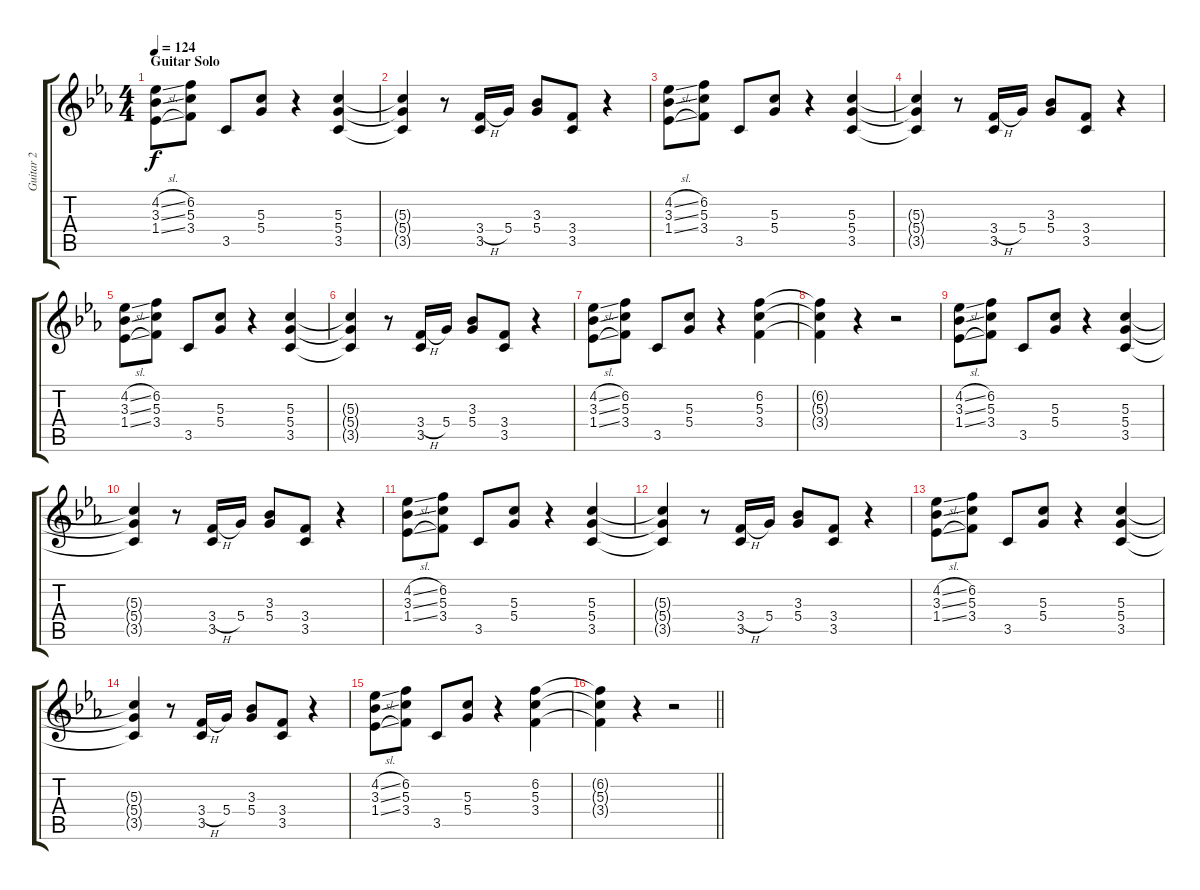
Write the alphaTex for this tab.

\track ("Guitar 2" "Guitar 2") {instrument distortionguitar}
\staff {score tabs}
\tuning (E4 B3 G3 D3 A2 E2) {hide}
\ts (4 4)
\section ("" "Guitar Solo")
\tempo 124
\clef g2
\ks eb
(4.2{sl} 3.3{sl} 1.4{sl}).8{dy f} (6.2 5.3 3.4).8 3.5.8 (5.3 5.4).8 r.4 (5.3 5.4 3.5).4 |
(5.3{t} 5.4{t} 3.5{t}).4 r.8 (3.4{h} 3.5).16 5.4.16 (3.3 5.4).8 (3.4 3.5).8 r.4 |
(4.2{sl} 3.3{sl} 1.4{sl}).8 (6.2 5.3 3.4).8 3.5.8 (5.3 5.4).8 r.4 (5.3 5.4 3.5).4 |
(5.3{t} 5.4{t} 3.5{t}).4 r.8 (3.4{h} 3.5).16 5.4.16 (3.3 5.4).8 (3.4 3.5).8 r.4 |
(4.2{sl} 3.3{sl} 1.4{sl}).8 (6.2 5.3 3.4).8 3.5.8 (5.3 5.4).8 r.4 (5.3 5.4 3.5).4 |
(5.3{t} 5.4{t} 3.5{t}).4 r.8 (3.4{h} 3.5).16 5.4.16 (3.3 5.4).8 (3.4 3.5).8 r.4 |
(4.2{sl} 3.3{sl} 1.4{sl}).8 (6.2 5.3 3.4).8 3.5.8 (5.3 5.4).8 r.4 (6.2 5.3 3.4).4 |
(6.2{t} 5.3{t} 3.4{t}).4 r.4 r.2 |
(4.2{sl} 3.3{sl} 1.4{sl}).8 (6.2 5.3 3.4).8 3.5.8 (5.3 5.4).8 r.4 (5.3 5.4 3.5).4 |
(5.3{t} 5.4{t} 3.5{t}).4 r.8 (3.4{h} 3.5).16 5.4.16 (3.3 5.4).8 (3.4 3.5).8 r.4 |
(4.2{sl} 3.3{sl} 1.4{sl}).8 (6.2 5.3 3.4).8 3.5.8 (5.3 5.4).8 r.4 (5.3 5.4 3.5).4 |
(5.3{t} 5.4{t} 3.5{t}).4 r.8 (3.4{h} 3.5).16 5.4.16 (3.3 5.4).8 (3.4 3.5).8 r.4 |
(4.2{sl} 3.3{sl} 1.4{sl}).8 (6.2 5.3 3.4).8 3.5.8 (5.3 5.4).8 r.4 (5.3 5.4 3.5).4 |
(5.3{t} 5.4{t} 3.5{t}).4 r.8 (3.4{h} 3.5).16 5.4.16 (3.3 5.4).8 (3.4 3.5).8 r.4 |
(4.2{sl} 3.3{sl} 1.4{sl}).8 (6.2 5.3 3.4).8 3.5.8 (5.3 5.4).8 r.4 (6.2 5.3 3.4).4 |
\barLineRight lightlight
(6.2{t} 5.3{t} 3.4{t}).4 r.4 r.2
